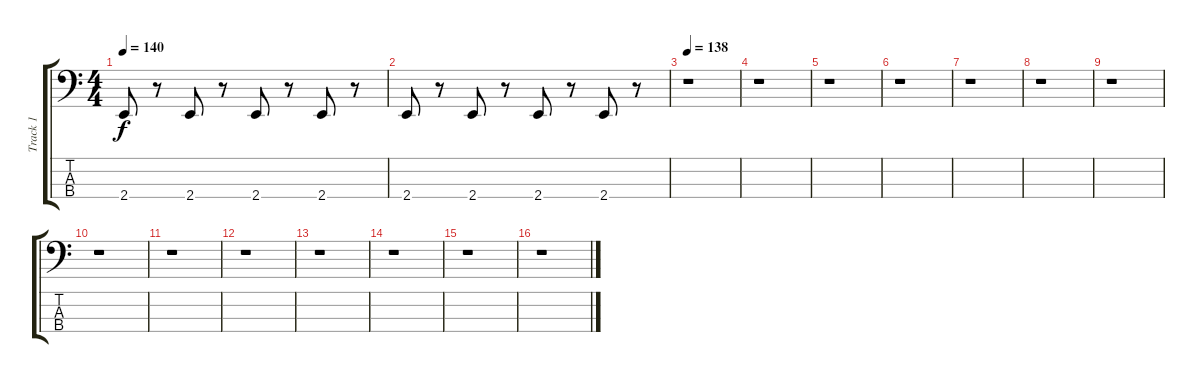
\track ("Track 1" "Track 1") {instrument electricbassfinger}
\staff {score tabs}
\tuning (G2 D2 A1 D1) {hide}
\ts (4 4)
\tempo 140
\clef f4
\ks c
2.4.8{dy f} r.8 2.4.8 r.8 2.4.8 r.8 2.4.8 r.8 |
2.4.8 r.8 2.4.8 r.8 2.4.8 r.8 2.4.8 r.8 |
\tempo 138
r.1 |
r.1 |
r.1 |
r.1 |
r.1 |
r.1 |
r.1 |
r.1 |
r.1 |
r.1 |
r.1 |
r.1 |
r.1 |
r.1
